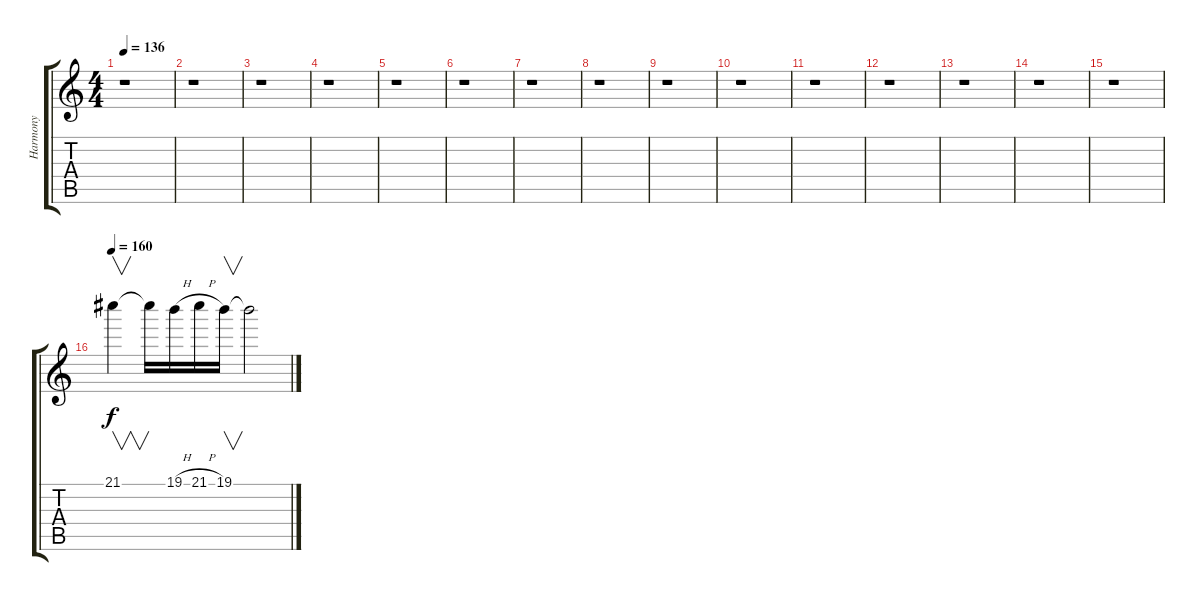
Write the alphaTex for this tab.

\track ("Harmony" "Harmony") {instrument overdrivenguitar}
\staff {score tabs}
\tuning (E4 B3 G3 D3 A2 E2) {hide}
\ts (4 4)
\tempo 136
\clef g2
\ks c
r.1{dy f} |
r.1 |
r.1 |
r.1 |
r.1 |
r.1 |
r.1 |
r.1 |
r.1 |
r.1 |
r.1 |
r.1 |
r.1 |
r.1 |
r.1 |
\tempo 160
21.1.4{v} 21.1{t}.16 19.1{h}.16 21.1{h}.16 19.1.16{v} 19.1{t}.2
